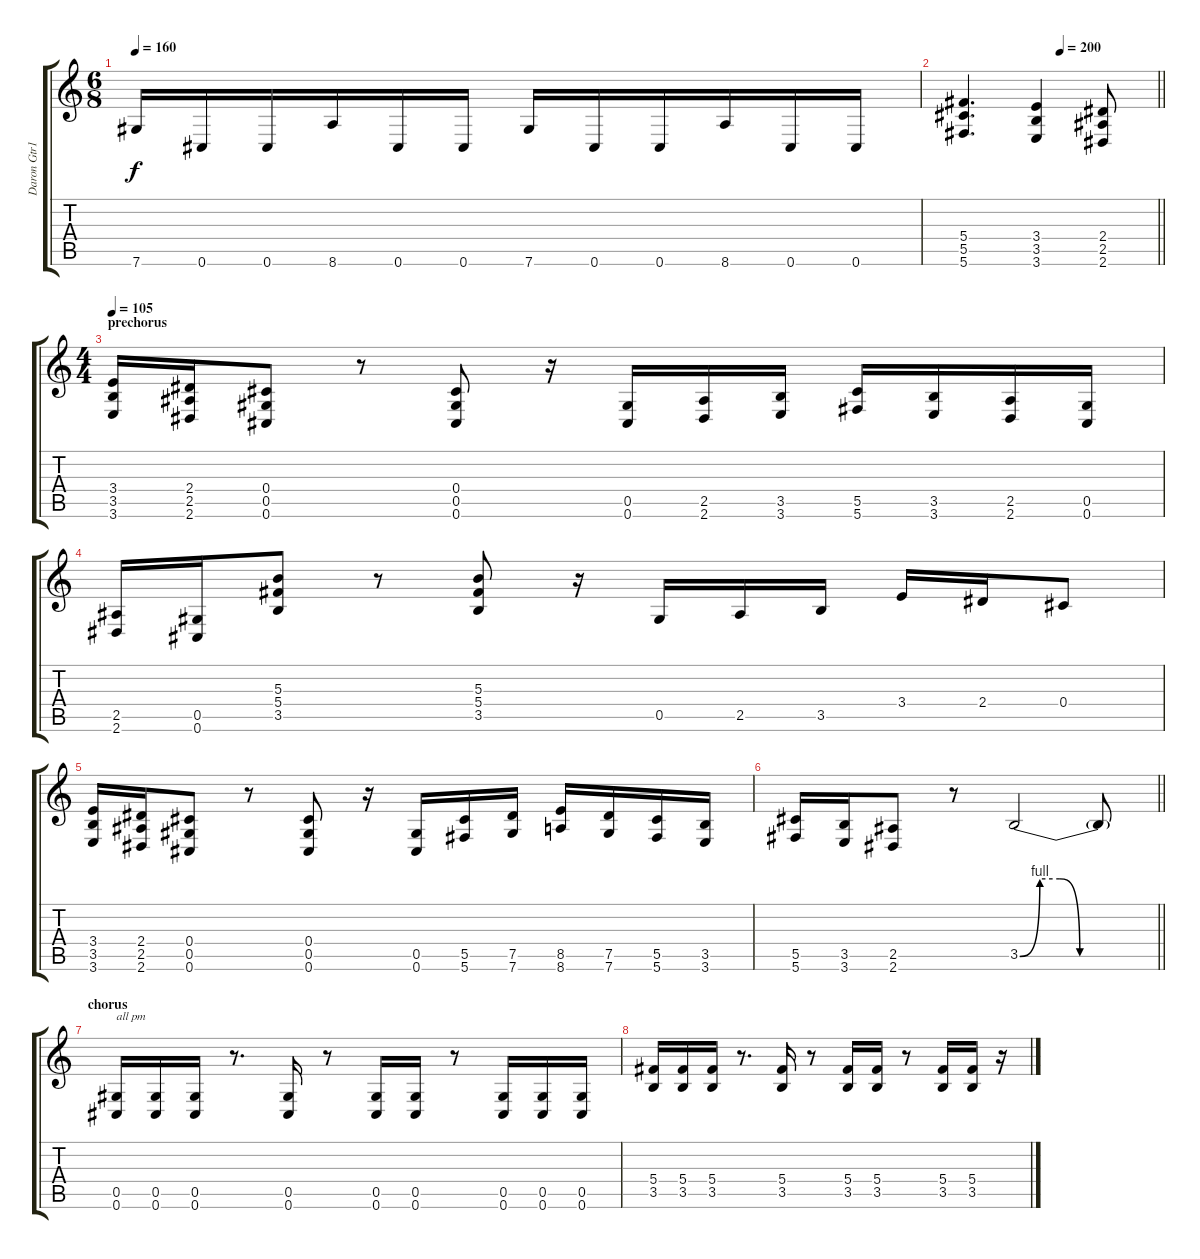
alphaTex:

\track ("Daron Gtr1" "Daron Gtr1") {instrument distortionguitar}
\staff {score tabs}
\tuning (Eb4 Bb3 Gb3 Db3 Ab2 Db2) {hide}
\ts (6 8)
\tempo 160
\clef g2
\ks c
7.6.16{dy f} 0.6.16 0.6.16 8.6.16 0.6.16 0.6.16 7.6.16 0.6.16 0.6.16 8.6.16 0.6.16 0.6.16 |
\tempo (200 0.5)
\barLineRight lightlight
(5.4 5.5 5.6).4{d} (3.4 3.5 3.6).4 (2.4 2.5 2.6).8 |
\ts (4 4)
\section ("" "prechorus")
\tempo 105
(3.4 3.5 3.6).16 (2.4 2.5 2.6).16 (0.4 0.5 0.6).8 r.8 (0.4 0.5 0.6).8 r.16 (0.5 0.6).16 (2.5 2.6).16 (3.5 3.6).16 (5.5 5.6).16 (3.5 3.6).16 (2.5 2.6).16 (0.5 0.6).16 |
(2.5 2.6).16 (0.5 0.6).16 (5.3 5.4 3.5).8 r.8 (5.3 5.4 3.5).8 r.16 0.5.16 2.5.16 3.5.16 3.4.16 2.4.16 0.4.8 |
(3.4 3.5 3.6).16 (2.4 2.5 2.6).16 (0.4 0.5 0.6).8 r.8 (0.4 0.5 0.6).8 r.16 (0.5 0.6).16 (5.5 5.6).16 (7.5 7.6).16 (8.5 8.6).16 (7.5 7.6).16 (5.5 5.6).16 (3.5 3.6).16 |
\barLineRight lightlight
(5.5 5.6).16 (3.5 3.6).16 (2.5 2.6).8 r.8 3.5{be (custom 0 0 15 4 30 4 45 0 60 0)}.2 3.5{be (hold 0 0 60 0) t}.8 |
\section ("" "chorus")
(0.5 0.6).16{txt "all pm"} (0.5 0.6).16 (0.5 0.6).16 r.8{d} (0.5 0.6).16 r.8 (0.5 0.6).16 (0.5 0.6).16 r.8 (0.5 0.6).16 (0.5 0.6).16 (0.5 0.6).16 |
(5.4 3.5).16 (5.4 3.5).16 (5.4 3.5).16 r.8{d} (5.4 3.5).16 r.8 (5.4 3.5).16 (5.4 3.5).16 r.8 (5.4 3.5).16 (5.4 3.5).16 r.16
